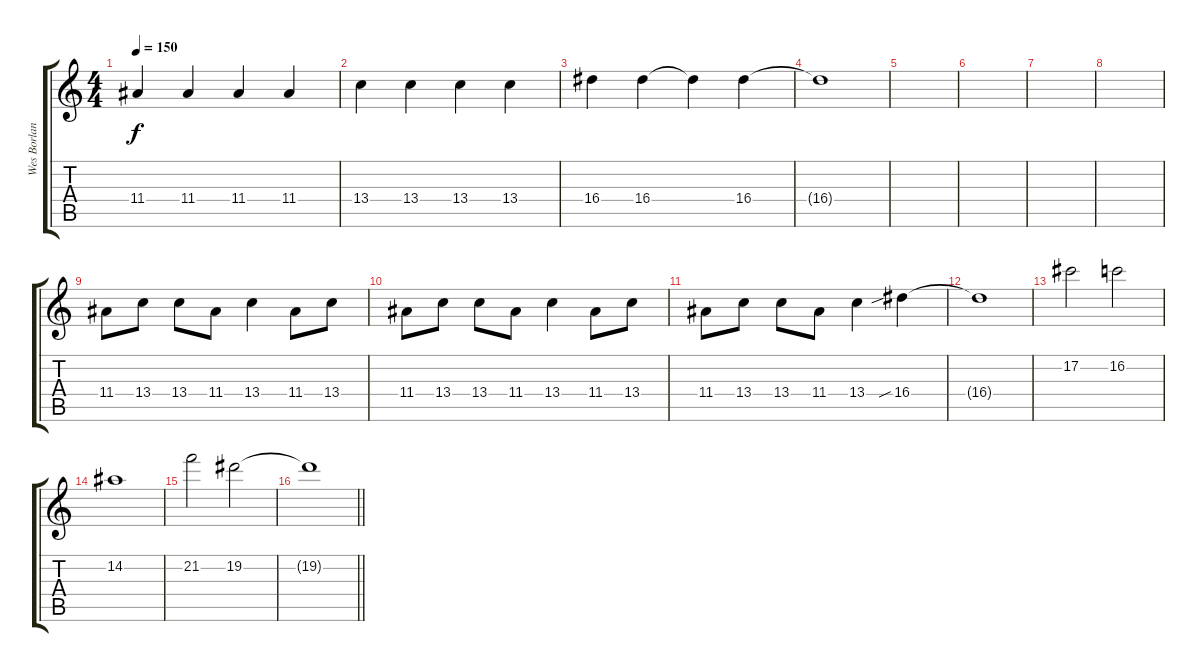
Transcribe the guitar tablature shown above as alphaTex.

\track ("Wes Borland (Distortion)" "Wes Borlan") {instrument overdrivenguitar}
\staff {score tabs}
\tuning (Db4 Ab3 E3 B2 Gb2 Db2) {hide}
\ts (4 4)
\tempo 150
\clef g2
\ks c
11.4.4{dy f} 11.4.4 11.4.4 11.4.4 |
13.4.4 13.4.4 13.4.4 13.4.4 |
16.4.4 16.4.4 16.4{t}.4 16.4.4 |
16.4{t}.1 |
|
|
|
|
11.4.8 13.4.8 13.4.8 11.4.8 13.4.4 11.4.8 13.4.8 |
11.4.8 13.4.8 13.4.8 11.4.8 13.4.4 11.4.8 13.4.8 |
11.4.8 13.4.8 13.4.8 11.4.8 13.4.4 16.4{sib}.4 |
16.4{t}.1 |
17.2.2 16.2.2 |
14.2.1 |
21.2.2 19.2.2 |
\barLineRight lightlight
19.2{t}.1
